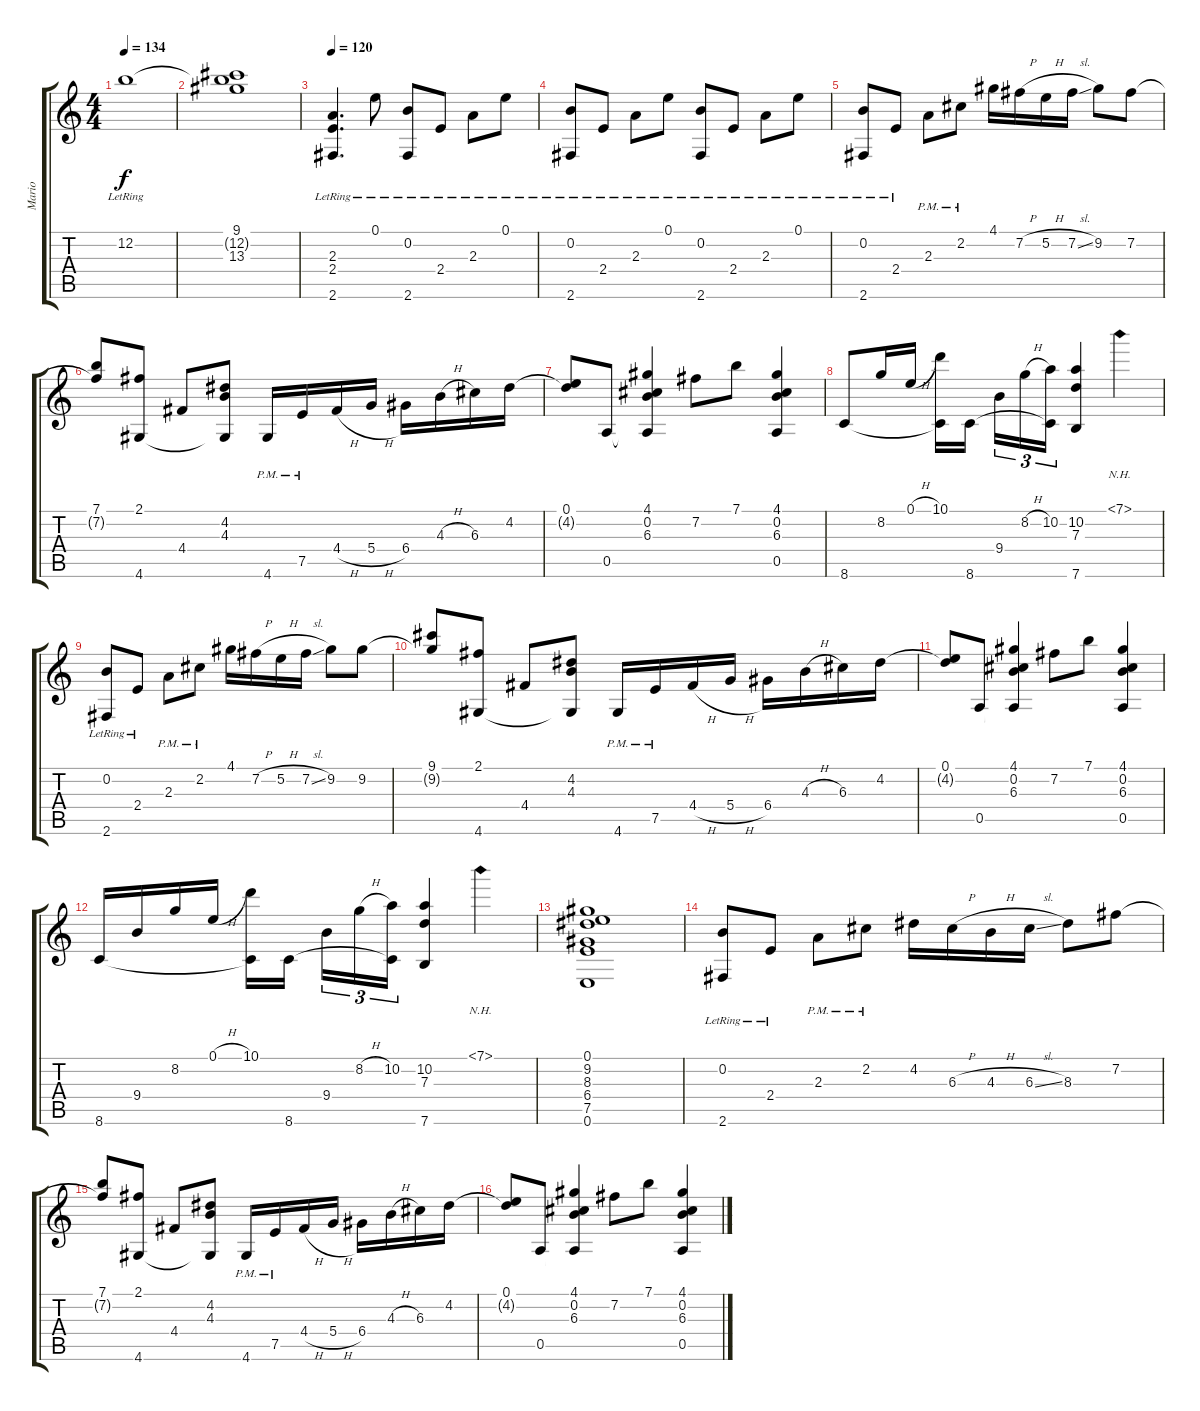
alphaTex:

\track ("Mario" "Mario") {instrument electricguitarclean}
\staff {score tabs}
\tuning (E4 B3 G3 D3 A2 E2) {hide}
\ts (4 4)
\tempo 134
\clef g2
\ks c
12.2{lr}.1{dy f} |
(9.1{t} 12.2{t} 13.3{t}).1 |
\tempo 120
(2.3{lr} 2.4{lr} 2.6{lr}).4{d} 0.1{lr}.8 (0.2{lr} 2.6{lr}).8 2.4{lr}.8 2.3{lr}.8 0.1{lr}.8 |
(0.2{lr} 2.6{lr}).8 2.4{lr}.8 2.3{lr}.8 0.1{lr}.8 (0.2{lr} 2.6{lr}).8 2.4{lr}.8 2.3{lr}.8 0.1{lr}.8 |
(0.2{lr} 2.6{lr}).8 2.4{lr}.8 2.3{pm}.8 2.2{pm}.8 4.1.16 7.2{h}.16 5.2{h}.16 7.2{sl}.16 9.2.8 7.2.8 |
(7.1 7.2{t}).8 (2.1 4.6).8 4.4.8 (4.2 4.3 4.6{t}).8 4.6{pm}.16 7.5{pm}.16 4.4{h}.16 5.4{h}.16 6.4.16 4.3{h}.16 6.3.16 4.2.16 |
(0.1 4.2{t}).8 0.5.8 (4.1 0.2 6.3 0.5{t}).4 7.2.8 7.1.8 (4.1 0.2 6.3 0.5).4 |
8.6.8 8.2.16 0.1{h}.16 (10.1 8.6{t}).16 8.6.16{beam splitsecondary} 9.4.16{tu (3 2)} 8.2{h}.16{tu (3 2)} (10.2 8.6{t}).16{tu (3 2)} (10.2 7.3 7.6).4 7.1{nh}.4 |
(0.2{lr} 2.6{lr}).8 2.4{lr}.8 2.3{pm}.8 2.2{pm}.8 4.1.16 7.2{h}.16 5.2{h}.16 7.2{sl}.16 9.2.8 9.2.8 |
(9.1 9.2{t}).8 (2.1 4.6).8 4.4.8 (4.2 4.3 4.6{t}).8 4.6{pm}.16 7.5{pm}.16 4.4{h}.16 5.4{h}.16 6.4.16 4.3{h}.16 6.3.16 4.2.16 |
(0.1 4.2{t}).8 0.5.8 (4.1 0.2 6.3 0.5{t}).4 7.2.8 7.1.8 (4.1 0.2 6.3 0.5).4 |
8.6.16 9.4.16 8.2.16 0.1{h}.16 (10.1 8.6{t}).16 8.6.16{beam splitsecondary} 9.4.16{tu (3 2)} 8.2{h}.16{tu (3 2)} (10.2 8.6{t}).16{tu (3 2)} (10.2 7.3 7.6).4 7.1{nh}.4 |
(0.1 9.2 8.3 6.4 7.5 0.6).1 |
(0.2{lr} 2.6{lr}).8 2.4{lr}.8 2.3{pm}.8 2.2{pm}.8 4.2.16 6.3{h}.16 4.3{h}.16 6.3{sl}.16 8.3.8 7.2.8 |
(7.1 7.2{t}).8 (2.1 4.6).8 4.4.8 (4.2 4.3 4.6{t}).8 4.6{pm}.16 7.5{pm}.16 4.4{h}.16 5.4{h}.16 6.4.16 4.3{h}.16 6.3.16 4.2.16 |
(0.1 4.2{t}).8 0.5.8 (4.1 0.2 6.3 0.5{t}).4 7.2.8 7.1.8 (4.1 0.2 6.3 0.5).4
